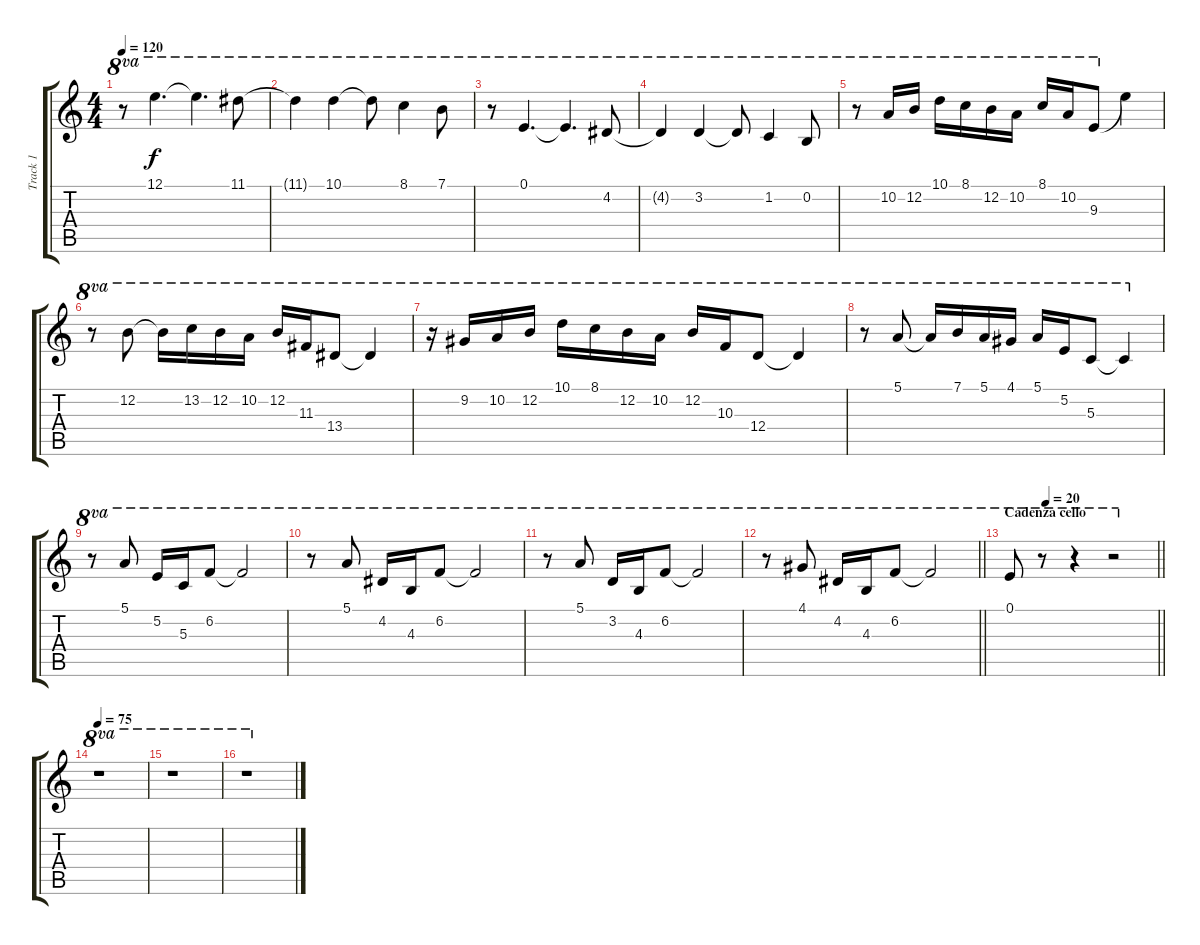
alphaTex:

\track ("Track 1" "Track 1") {instrument acousticguitarsteel}
\staff {score tabs}
\tuning (E4 B3 G3 D3 A2 E2) {hide}
\ts (4 4)
\tempo 120
\clef g2
\ks c
r.8{ot 8va dy f} 12.1.4{d ot 8va} 12.1{t}.4{d ot 8va} 11.1.8{ot 8va} |
11.1{t}.4{ot 8va} 10.1.4{ot 8va} 10.1{t}.8{ot 8va} 8.1.4{ot 8va} 7.1.8{ot 8va} |
r.8{ot 8va} 0.1.4{d ot 8va} 0.1{t}.4{d ot 8va} 4.2.8{ot 8va} |
4.2{t}.4{ot 8va} 3.2.4{ot 8va} 3.2{t}.8{ot 8va} 1.2.4{ot 8va} 0.2.8{ot 8va} |
r.8{ot 8va} 10.2.16{ot 8va} 12.2.16{ot 8va} 10.1.16{ot 8va} 8.1.16{ot 8va} 12.2.16{ot 8va} 10.2.16{ot 8va} 8.1.16{ot 8va} 10.2.16{ot 8va} 9.3.8{ot 8va} 9.3{t}.4 |
r.8{ot 8va} 12.2.8{ot 8va} 12.2{t}.16{ot 8va} 13.2.16{ot 8va} 12.2.16{ot 8va} 10.2.16{ot 8va} 12.2.16{ot 8va} 11.3.16{ot 8va} 13.4.8{ot 8va} 13.4{t}.4{ot 8va} |
r.16{ot 8va} 9.2.16{ot 8va} 10.2.16{ot 8va} 12.2.16{ot 8va} 10.1.16{ot 8va} 8.1.16{ot 8va} 12.2.16{ot 8va} 10.2.16{ot 8va} 12.2.16{ot 8va} 10.3.16{ot 8va} 12.4.8{ot 8va} 12.4{t}.4{ot 8va} |
r.8{ot 8va} 5.1.8{ot 8va} 5.1{t}.16{ot 8va} 7.1.16{ot 8va} 5.1.16{ot 8va} 4.1.16{ot 8va} 5.1.16{ot 8va} 5.2.16{ot 8va} 5.3.8{ot 8va} 5.3{t}.4{ot 8va} |
r.8{ot 8va} 5.1.8{ot 8va} 5.2.16{ot 8va} 5.3.16{ot 8va} 6.2.8{ot 8va} 6.2{t}.2{ot 8va} |
r.8{ot 8va} 5.1.8{ot 8va} 4.2.16{ot 8va} 4.3.16{ot 8va} 6.2.8{ot 8va} 6.2{t}.2{ot 8va} |
r.8{ot 8va} 5.1.8{ot 8va} 3.2.16{ot 8va} 4.3.16{ot 8va} 6.2.8{ot 8va} 6.2{t}.2{ot 8va} |
\barLineRight lightlight
r.8{ot 8va} 4.1.8{ot 8va} 4.2.16{ot 8va} 4.3.16{ot 8va} 6.2.8{ot 8va} 6.2{t}.2{ot 8va} |
\section ("" "Cadenza cello")
\tempo (20 0.25)
\barLineRight lightlight
0.1.8{ot 8va} r.8{ot 8va} r.4{ot 8va} r.2{ot 8va} |
\section ("" "")
\tempo 75
r.1{ot 8va} |
r.1{ot 8va} |
r.1{ot 8va}
